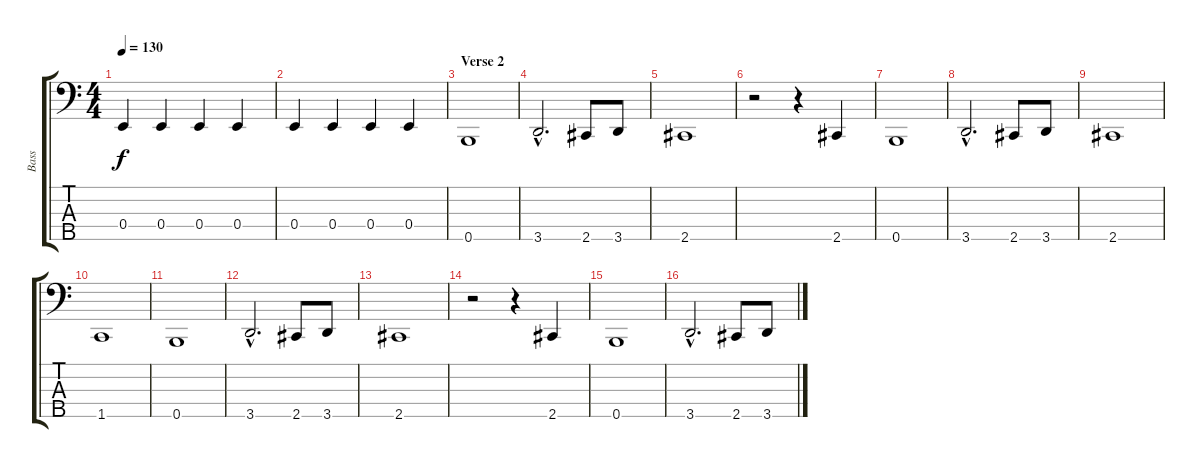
\track ("Bass" "Bass") {instrument electricbasspick}
\staff {score tabs}
\tuning (G2 D2 A1 E1 B0) {hide}
\ts (4 4)
\tempo 130
\clef f4
\ks c
0.4.4{dy f} 0.4.4 0.4.4 0.4.4 |
0.4.4 0.4.4 0.4.4 0.4.4 |
\section ("" "Verse 2")
0.5.1 |
3.5{hac}.2{d} 2.5.8 3.5.8 |
2.5.1 |
r.2 r.4 2.5.4 |
0.5.1 |
3.5{hac}.2{d} 2.5.8 3.5.8 |
2.5.1 |
1.5.1 |
0.5.1 |
3.5{hac}.2{d} 2.5.8 3.5.8 |
2.5.1 |
r.2 r.4 2.5.4 |
0.5.1 |
3.5{hac}.2{d} 2.5.8 3.5.8
